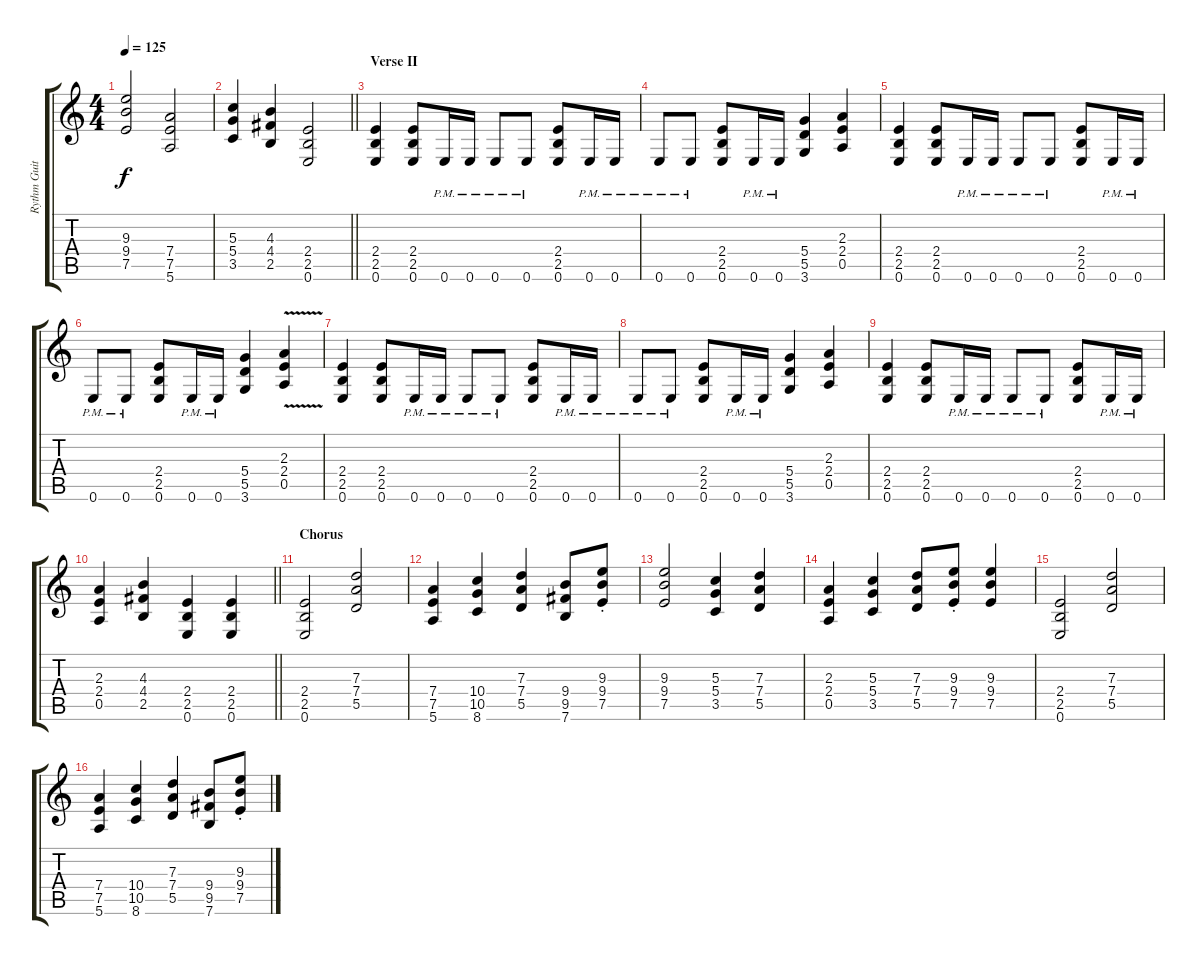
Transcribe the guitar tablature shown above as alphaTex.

\track ("Rythm Guitar I" "Rythm Guit") {instrument distortionguitar}
\staff {score tabs}
\tuning (E4 B3 G3 D3 A2 E2) {hide}
\ts (4 4)
\tempo 125
\clef g2
\ks c
(9.3 9.4 7.5).2{dy f} (7.4 7.5 5.6).2 |
\barLineRight lightlight
(5.3 5.4 3.5).4 (4.3 4.4 2.5).4 (2.4 2.5 0.6).2 |
\section ("" "Verse II")
(2.4 2.5 0.6).4{volume 13 balance 4 instrument distortionguitar} (2.4 2.5 0.6).8 0.6{pm}.16 0.6{pm}.16 0.6{pm}.8 0.6{pm}.8 (2.4 2.5 0.6).8 0.6{pm}.16 0.6{pm}.16 |
0.6{pm}.8 0.6{pm}.8 (2.4 2.5 0.6).8 0.6{pm}.16 0.6{pm}.16 (5.4 5.5 3.6).4 (2.3 2.4 0.5).4 |
(2.4 2.5 0.6).4 (2.4 2.5 0.6).8 0.6{pm}.16 0.6{pm}.16 0.6{pm}.8 0.6{pm}.8 (2.4 2.5 0.6).8 0.6{pm}.16 0.6{pm}.16 |
0.6{pm}.8 0.6{pm}.8 (2.4 2.5 0.6).8 0.6{pm}.16 0.6{pm}.16 (5.4 5.5 3.6).4 (2.3{v} 2.4{v} 0.5).4 |
(2.4 2.5 0.6).4 (2.4 2.5 0.6).8 0.6{pm}.16 0.6{pm}.16 0.6{pm}.8 0.6{pm}.8 (2.4 2.5 0.6).8 0.6{pm}.16 0.6{pm}.16 |
0.6{pm}.8 0.6{pm}.8 (2.4 2.5 0.6).8 0.6{pm}.16 0.6{pm}.16 (5.4 5.5 3.6).4 (2.3 2.4 0.5).4 |
(2.4 2.5 0.6).4 (2.4 2.5 0.6).8 0.6{pm}.16 0.6{pm}.16 0.6{pm}.8 0.6{pm}.8 (2.4 2.5 0.6).8 0.6{pm}.16 0.6{pm}.16 |
\barLineRight lightlight
(2.3 2.4 0.5).4 (4.3 4.4 2.5).4 (2.4 2.5 0.6).4 (2.4 2.5 0.6).4 |
\section ("" "Chorus")
(2.4 2.5 0.6).2{volume 12 balance 5 instrument distortionguitar} (7.3 7.4 5.5).2 |
(7.4 7.5 5.6).4 (10.4 10.5 8.6).4 (7.3 7.4 5.5).4 (9.4 9.5 7.6).8 (9.3{st} 9.4{st} 7.5{st}).8 |
(9.3 9.4 7.5).2 (5.3 5.4 3.5).4 (7.3 7.4 5.5).4 |
(2.3 2.4 0.5).4 (5.3 5.4 3.5).4 (7.3 7.4 5.5).8 (9.3{st} 9.4{st} 7.5{st}).8 (9.3 9.4 7.5).4 |
(2.4 2.5 0.6).2 (7.3 7.4 5.5).2 |
(7.4 7.5 5.6).4 (10.4 10.5 8.6).4 (7.3 7.4 5.5).4 (9.4 9.5 7.6).8 (9.3{st} 9.4{st} 7.5{st}).8
